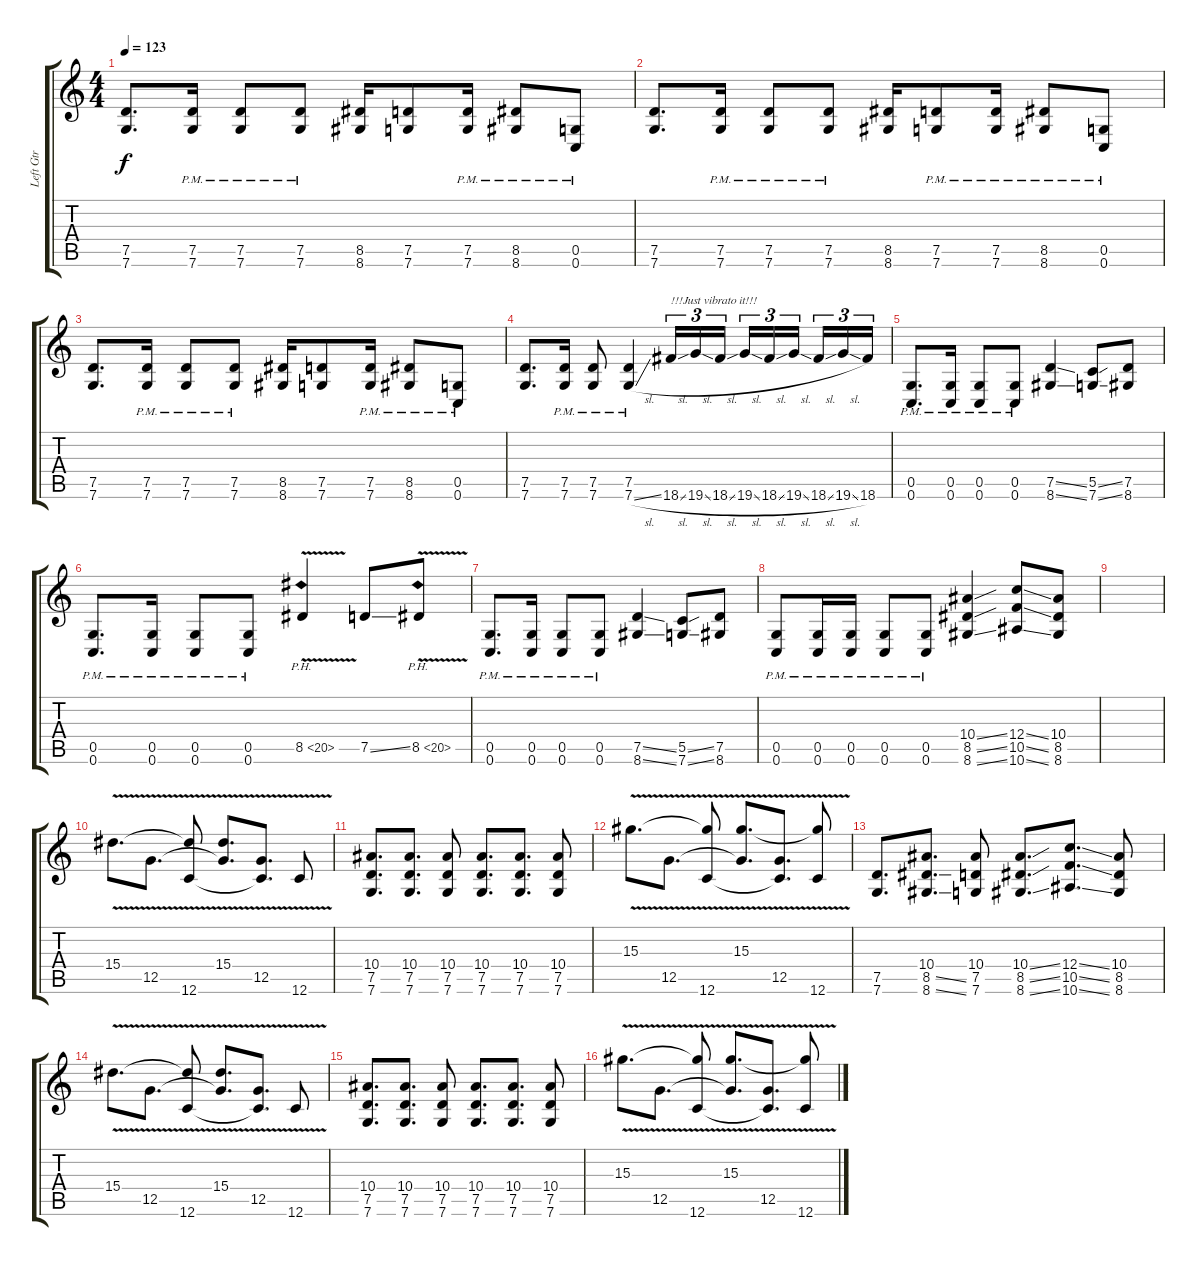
\track ("Left Gtr" "Left Gtr") {instrument distortionguitar}
\staff {score tabs}
\tuning (D4 A3 F3 C3 G2 C2) {hide}
\ts (4 4)
\tempo 123
\clef g2
\ks c
(7.5 7.6).8{d dy f} (7.5{pm} 7.6{pm}).16 (7.5{pm} 7.6{pm}).8 (7.5{pm} 7.6{pm}).8 (8.5 8.6).16 (7.5 7.6).8 (7.5{pm} 7.6{pm}).16 (8.5{pm} 8.6{pm}).8 (0.5{pm} 0.6{pm}).8 |
(7.5 7.6).8{d} (7.5{pm} 7.6{pm}).16 (7.5{pm} 7.6{pm}).8 (7.5{pm} 7.6{pm}).8 (8.5 8.6).16 (7.5{pm} 7.6{pm}).8 (7.5{pm} 7.6{pm}).16 (8.5{pm} 8.6{pm}).8 (0.5{pm} 0.6{pm}).8 |
(7.5 7.6).8{d} (7.5{pm} 7.6{pm}).16 (7.5{pm} 7.6{pm}).8 (7.5{pm} 7.6{pm}).8 (8.5 8.6).16 (7.5 7.6).8 (7.5{pm} 7.6{pm}).16 (8.5{pm} 8.6{pm}).8 (0.5{pm} 0.6{pm}).8 |
(7.5 7.6).8{d} (7.5{pm} 7.6{pm}).16 (7.5{pm} 7.6{pm}).8 (7.5{pm} 7.6{sl pm}).4 18.6{sl}.16{tu (3 2) txt "!!!Just vibrato it!!!"} 19.6{sl}.16{tu (3 2)} 18.6{sl}.16{tu (3 2)} 19.6{sl}.16{tu (3 2)} 18.6{sl}.16{tu (3 2)} 19.6{sl}.16{tu (3 2) beam splitsecondary} 18.6{sl}.16{tu (3 2)} 19.6{sl}.16{tu (3 2)} 18.6.16{tu (3 2)} |
(0.5{pm} 0.6{pm}).8{d} (0.5{pm} 0.6{pm}).16 (0.5{pm} 0.6{pm}).8 (0.5{pm} 0.6{pm}).8 (7.5{ss} 8.6{ss}).4 (5.5{ss} 7.6{ss}).8 (7.5 8.6).8 |
(0.5{pm} 0.6{pm}).8{d} (0.5{pm} 0.6{pm}).16 (0.5{pm} 0.6{pm}).8 (0.5{pm} 0.6{pm}).8 8.5{ph 12 v}.4 7.5{ss}.8 8.5{ph 12 v}.8 |
(0.5{pm} 0.6{pm}).8{d} (0.5{pm} 0.6{pm}).16 (0.5{pm} 0.6{pm}).8 (0.5{pm} 0.6{pm}).8 (7.5{ss} 8.6{ss}).4 (5.5{ss} 7.6{ss}).8 (7.5 8.6).8 |
(0.5{pm} 0.6{pm}).8 (0.5{pm} 0.6{pm}).16 (0.5{pm} 0.6{pm}).16 (0.5{pm} 0.6{pm}).8 (0.5{pm} 0.6{pm}).8 (10.4{ss} 8.5{ss} 8.6{ss}).4 (12.4{ss} 10.5{ss} 10.6{ss}).8 (10.4 8.5 8.6).8 |
|
15.4{v}.8{d} 12.5{v}.8{d} (15.4{t} 12.6{v}).8 (15.4{v} 12.5{t}).8{d} (12.5{v} 12.6{t}).8{d} 12.6{v}.8 |
(10.4 7.5 7.6).8{d} (10.4 7.5 7.6).8{d} (10.4 7.5 7.6).8 (10.4 7.5 7.6).8{d} (10.4 7.5 7.6).8{d} (10.4 7.5 7.6).8 |
15.3{v}.8{d} 12.5{v}.8{d} (15.3{t} 12.6{v}).8 (15.3{v} 12.5{t}).8{d} (12.5{v} 12.6{t}).8{d} (15.3{t} 12.6{v}).8 |
(7.5 7.6).8{d} (10.4 8.5{ss} 8.6{ss}).8{d} (10.4 7.5 7.6).8 (10.4{ss} 8.5{ss} 8.6{ss}).8{d} (12.4{ss} 10.5{ss} 10.6{ss}).8{d} (10.4 8.5 8.6).8 |
15.4{v}.8{d} 12.5{v}.8{d} (15.4{t} 12.6{v}).8 (15.4{v} 12.5{t}).8{d} (12.5{v} 12.6{t}).8{d} 12.6{v}.8 |
(10.4 7.5 7.6).8{d} (10.4 7.5 7.6).8{d} (10.4 7.5 7.6).8 (10.4 7.5 7.6).8{d} (10.4 7.5 7.6).8{d} (10.4 7.5 7.6).8 |
15.3{v}.8{d} 12.5{v}.8{d} (15.3{t} 12.6{v}).8 (15.3{v} 12.5{t}).8{d} (12.5{v} 12.6{t}).8{d} (15.3{t} 12.6{v}).8
